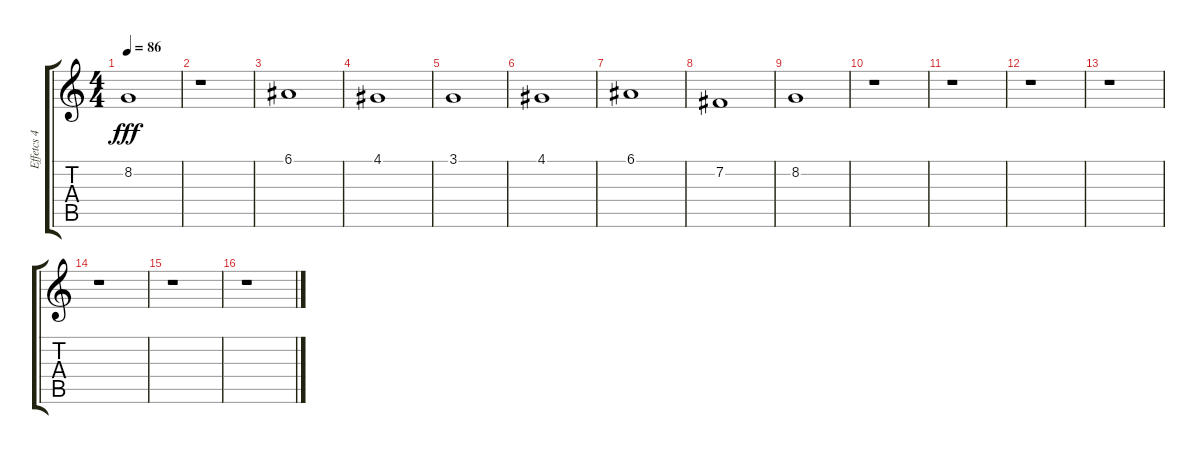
\track ("Effetcs 4" "Effetcs 4") {instrument pad7halo}
\staff {score tabs}
\tuning (E4 B3 G3 D3 A2 E2) {hide}
\ts (4 4)
\tempo 86
\clef g2
\ks c
8.2.1{dy fff} |
r.1 |
6.1.1 |
4.1.1 |
3.1.1 |
4.1.1 |
6.1.1 |
7.2.1 |
8.2.1 |
r.1 |
r.1 |
r.1 |
r.1 |
r.1 |
r.1 |
r.1
